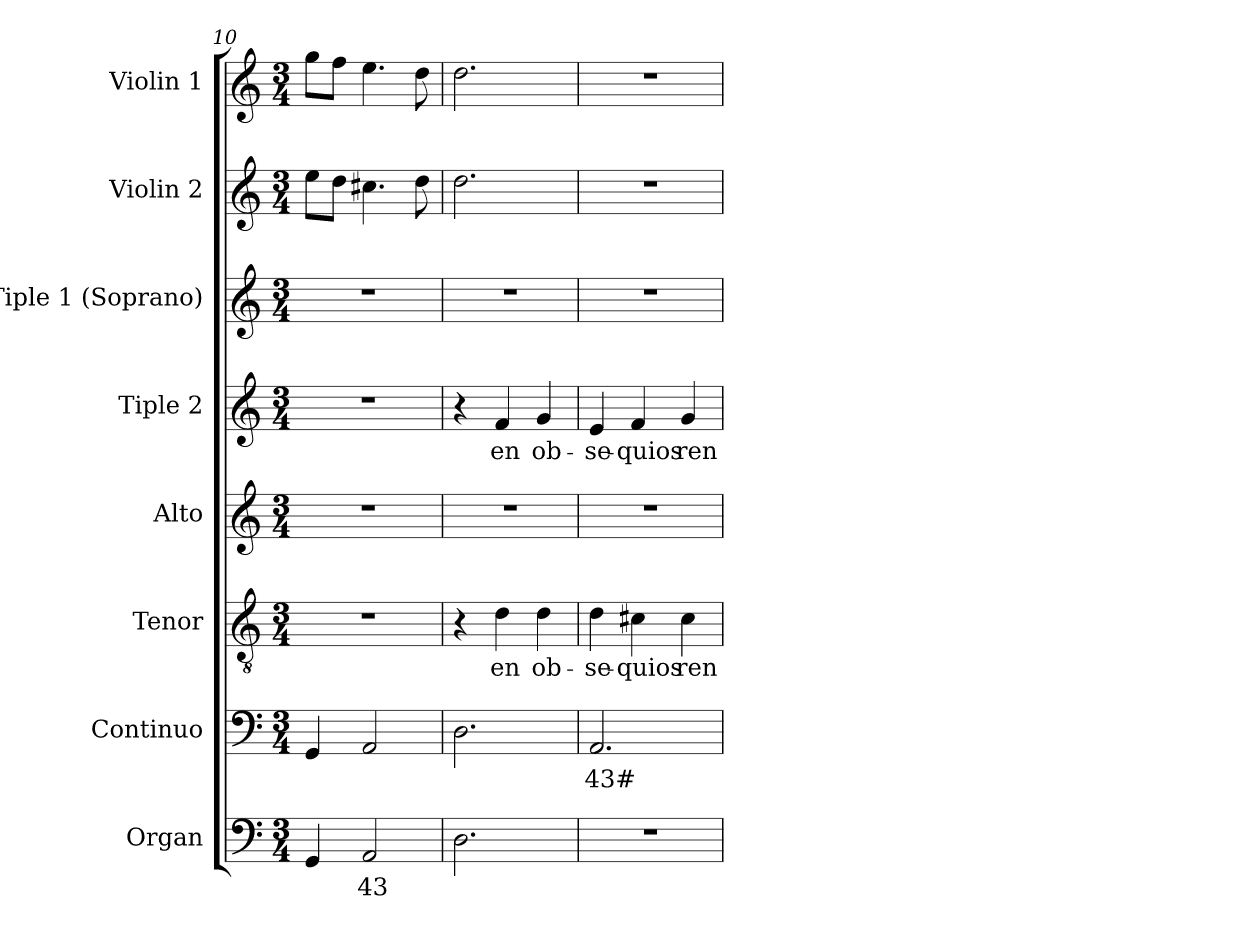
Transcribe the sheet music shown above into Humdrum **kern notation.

**kern	**text	**kern	**text	**kern	**text	**kern	**kern	**text	**kern	**kern	**kern
*part8	*part8	*part7	*part7	*part6	*part6	*part5	*part4	*part4	*part3	*part2	*part1
*staff8	*staff8	*staff7	*staff7	*staff6	*staff6	*staff5	*staff4	*staff4	*staff3	*staff2	*staff1
*I"Organ	*	*I"Continuo	*	*I"Tenor	*	*I"Alto	*I"Tiple 2	*	*I"Tiple 1 (Soprano)	*I"Violin 2	*I"Violin 1
*I'Org.	*	*I'Cont.	*	*I'T.	*	*I'A.	*	*	*I'S	*I'Vln. 2	*I'Vln. 1
!!LO:LB:g=z
*clefF4	*	*clefF4	*	*clefGv2	*	*clefG2	*clefG2	*	*clefG2	*clefG2	*clefG2
*	*	*	*	*ITrd7c12	*	*	*	*	*	*	*
*k[]	*	*k[]	*	*k[]	*	*k[]	*k[]	*	*k[]	*k[]	*k[]
*C:	*	*C:	*	*C:	*	*C:	*C:	*	*C:	*C:	*C:
*M3/4	*	*M3/4	*	*M3/4	*	*M3/4	*M3/4	*	*M3/4	*M3/4	*M3/4
=10	=10	=10	=10	=10	=10	=10	=10	=10	=10	=10	=10
!	!	!	!	!LO:N:vis=1	!	!LO:N:vis=1	!LO:N:vis=1	!	!LO:N:vis=1	!	!
4GGi/	.	4GGi/	.	2.r	.	2.r	2.r	.	2.r	8eei\L	8ggi\L
.	.	.	.	.	.	.	.	.	.	8ddi\J	8ffi\J
!	!LO:LY:b:color=#000000	!	!	!	!	!	!	!	!	!	!
2AAi/	43	2AAi/	.	.	.	.	.	.	.	4.cc#Xi\	4.eei\
.	.	.	.	.	.	.	.	.	.	8ddi\	8ddi\
=11	=11	=11	=11	=11	=11	=11	=11	=11	=11	=11	=11
!	!	!	!	!	!	!LO:N:vis=1	!	!	!LO:N:vis=1	!	!
2.Di\	.	2.Di\	.	4r	.	2.r	4r	.	2.r	2.ddi\	2.ddi\
!	!	!	!	!	!LO:LY:b:color=#000000	!	!	!	!	!	!
!	!	!	!	!	!	!	!	!LO:LY:b:color=#000000	!	!	!
.	.	.	.	4Di\	en	.	4fi/	en	.	.	.
!	!	!	!	!	!LO:LY:b:color=#000000	!	!	!	!	!	!
!	!	!	!	!	!	!	!	!LO:LY:b:color=#000000	!	!	!
.	.	.	.	4Di\	ob-	.	4gi/	ob-	.	.	.
=12	=12	=12	=12	=12	=12	=12	=12	=12	=12	=12	=12
!LO:N:vis=1	!	!	!	!	!	!	!	!	!	!	!
!	!	!	!LO:LY:b:color=#000000	!	!	!	!	!	!	!	!
!	!	!	!	!	!LO:LY:b:color=#000000	!LO:N:vis=1	!	!	!	!	!
!	!	!	!	!	!	!	!	!LO:LY:b:color=#000000	!LO:N:vis=1	!LO:N:vis=1	!LO:N:vis=1
2.r	.	2.AAi/	43#	4Di\	-se-	2.r	4ei/	-se-	2.r	2.r	2.r
!	!	!	!	!	!LO:LY:b:color=#000000	!	!	!	!	!	!
!	!	!	!	!	!	!	!	!LO:LY:b:color=#000000	!	!	!
.	.	.	.	4C#Xi\	-quios	.	4fi/	-quios	.	.	.
!	!	!	!	!	!LO:LY:b:color=#000000	!	!	!	!	!	!
!	!	!	!	!	!	!	!	!LO:LY:b:color=#000000	!	!	!
.	.	.	.	4C#i\	ren-	.	4gi/	ren-	.	.	.
=	=	=	=	=	=	=	=	=	=	=	=
*-	*-	*-	*-	*-	*-	*-	*-	*-	*-	*-	*-
